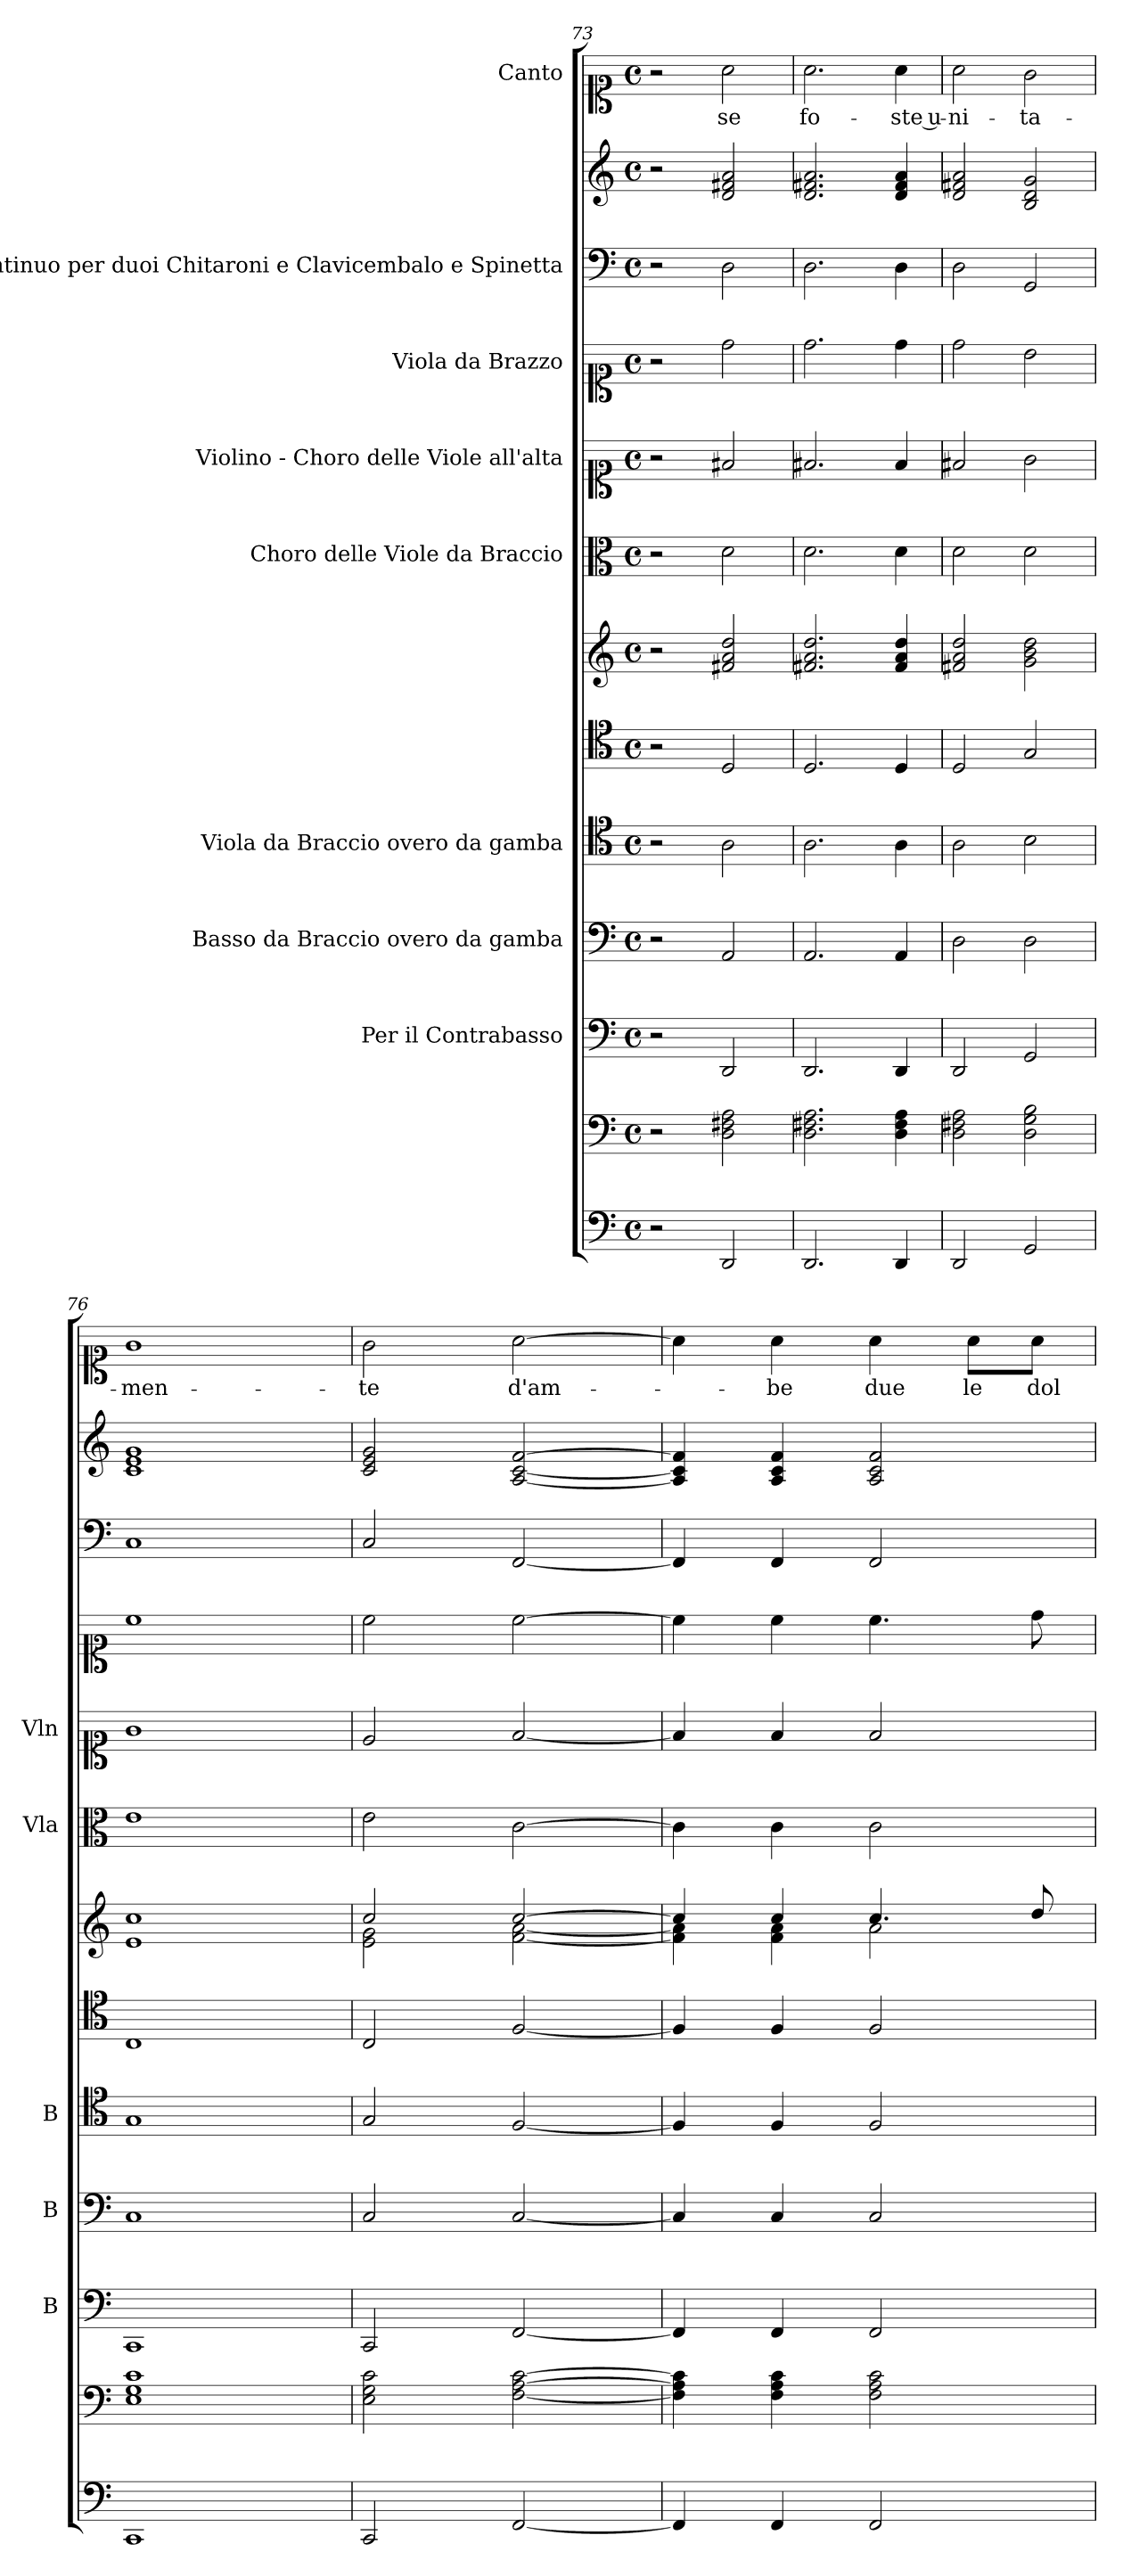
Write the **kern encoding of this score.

**kern	**kern	**kern	**kern	**kern	**kern	**kern	**kern	**kern	**kern	**kern	**kern	**kern	**text
*part12	*part11	*part10	*part9	*part8	*part7	*part6	*part5	*part4	*part3	*part2	*part2	*part1	*part1
*staff13	*staff12	*staff11	*staff10	*staff9	*staff8	*staff7	*staff6	*staff5	*staff4	*staff3	*staff2	*staff1	*staff1
*	*	*I"Per il Contrabasso	*I"Basso da Braccio overo da gamba	*I"Viola da Braccio overo da gamba	*	*	*I"Choro delle  Viole da Braccio	*I"Violino - Choro delle Viole all'alta	*I"Viola da Brazzo	*I"Basso continuo per duoi Chitaroni  e Clavicembalo e Spinetta	*	*I"Canto	*
*	*	*I'B	*I'B	*I'B	*	*	*I'Vla	*I'Vln	*	*	*	*	*
*clefF4	*clefF4	*clefF4	*clefF4	*clefC4	*clefC4	*clefG2	*clefC3	*clefC1	*clefC1	*clefF4	*clefG2	*clefC1	*
*k[]	*k[]	*k[]	*k[]	*k[]	*k[]	*k[]	*k[]	*k[]	*k[]	*k[]	*k[]	*k[]	*
*C:	*C:	*C:	*C:	*C:	*C:	*C:	*C:	*C:	*C:	*C:	*C:	*C:	*
*M4/4	*M4/4	*M4/4	*M4/4	*M4/4	*M4/4	*M4/4	*M4/4	*M4/4	*M4/4	*M4/4	*M4/4	*M4/4	*
*met(c)	*met(c)	*met(c)	*met(c)	*met(c)	*met(c)	*met(c)	*met(c)	*met(c)	*met(c)	*met(c)	*met(c)	*met(c)	*
=73	=73	=73	=73	=73	=73	=73	=73	=73	=73	=73	=73	=73	=73
2r	2r	2r	2r	2r	2r	2r	2r	2r	2r	2r	2r	2r	.
!	!	!	!	!	!	!	!	!	!	!	!	!	!LO:LY:b
2DD/	2D\ 2F#X\ 2A\	2DD/	2AA/	2A\	2D/	2f#X/ 2a/ 2dd/	2d\	2f#X/	2dd\	2D\	2d/ 2f#X/ 2a/	2a\	se
=74	=74	=74	=74	=74	=74	=74	=74	=74	=74	=74	=74	=74	=74
!	!	!	!	!	!	!	!	!	!	!	!	!	!LO:LY:b
2.DD/	2.D\ 2.F#X\ 2.A\	2.DD/	2.AA/	2.A\	2.D/	2.f#X/ 2.a/ 2.dd/	2.d\	2.f#X/	2.dd\	2.D\	2.d/ 2.f#X/ 2.a/	2.a\	fo-
!	!	!	!	!	!	!	!	!	!	!	!	!	!LO:LY:b
4DD/	4D\ 4F#\ 4A\	4DD/	4AA/	4A\	4D/	4f#/ 4a/ 4dd/	4d\	4f#/	4dd\	4D\	4d/ 4f#/ 4a/	4a\	-ste u-
=75	=75	=75	=75	=75	=75	=75	=75	=75	=75	=75	=75	=75	=75
!	!	!	!	!	!	!	!	!	!	!	!	!	!LO:LY:b
2DD/	2D\ 2F#X\ 2A\	2DD/	2D\	2A\	2D/	2f#X/ 2a/ 2dd/	2d\	2f#X/	2dd\	2D\	2d/ 2f#X/ 2a/	2a\	-ni-
!	!	!	!	!	!	!	!	!	!	!	!	!	!LO:LY:b
2GG/	2D\ 2G\ 2B\	2GG/	2D\	2B\	2G/	2g\ 2b\ 2dd\	2d\	2g\	2b\	2GG/	2B/ 2d/ 2g/	2g\	-ta-
=76	=76	=76	=76	=76	=76	=76	=76	=76	=76	=76	=76	=76	=76
!	!	!	!	!	!	!	!	!	!	!	!	!	!LO:LY:b
1CC	1E 1G 1c	1CC	1C	1G	1C	1e 1cc	1e	1g	1cc	1C	1c 1e 1g	1g	-men-
=77	=77	=77	=77	=77	=77	=77	=77	=77	=77	=77	=77	=77	=77
*	*	*	*	*	*	*^	*	*	*	*	*	*	*
!	!	!	!	!	!	!	!	!	!	!	!	!	!	!LO:LY:b
2CC/	2E\ 2G\ 2c\	2CC/	2C/	2G/	2C/	2cc/	2e\ 2g\	2e\	2e/	2cc\	2C/	2c/ 2e/ 2g/	2g\	-te
!	!	!	!	!	!	!	!	!	!	!	!	!	!	!LO:LY:b
[<2FF/	[<2F\ [>2A\ [>2c\	[<2FF/	[<2C/	[<2F/	[<2F/	[>2cc/	[<2f\ [<2a\	[>2c\	[<2f/	[>2cc\	[<2FF/	[<2A/ [<2c/ [>2f/	[>2a\	d'am-
=78	=78	=78	=78	=78	=78	=78	=78	=78	=78	=78	=78	=78	=78	=78
4FF/]	4F\] 4A\] 4c\]	4FF/]	4C/]	4F/]	4F/]	4cc/]	4f\] 4a\]	4c\]	4f/]	4cc\]	4FF/]	4A/] 4c/] 4f/]	4a\]	.
!	!	!	!	!	!	!	!	!	!	!	!	!	!	!LO:LY:b
4FF/	4F\ 4A\ 4c\	4FF/	4C/	4F/	4F/	4cc/	4f\ 4a\	4c\	4f/	4cc\	4FF/	4A/ 4c/ 4f/	4a\	-be
!	!	!	!	!	!	!	!	!	!	!	!	!	!	!LO:LY:b
2FF/	2F\ 2A\ 2c\	2FF/	2C/	2F/	2F/	4.cc/	2a\	2c\	2f/	4.cc\	2FF/	2A/ 2c/ 2f/	4a\	due
!	!	!	!	!	!	!	!	!	!	!	!	!	!	!LO:LY:b
.	.	.	.	.	.	.	.	.	.	.	.	.	8a\L	le
!	!	!	!	!	!	!	!	!	!	!	!	!	!	!LO:LY:b
.	.	.	.	.	.	8dd/	.	.	.	8dd\	.	.	8a\J	dol-
*	*	*	*	*	*	*v	*v	*	*	*	*	*	*	*
=	=	=	=	=	=	=	=	=	=	=	=	=	=
*-	*-	*-	*-	*-	*-	*-	*-	*-	*-	*-	*-	*-	*-
